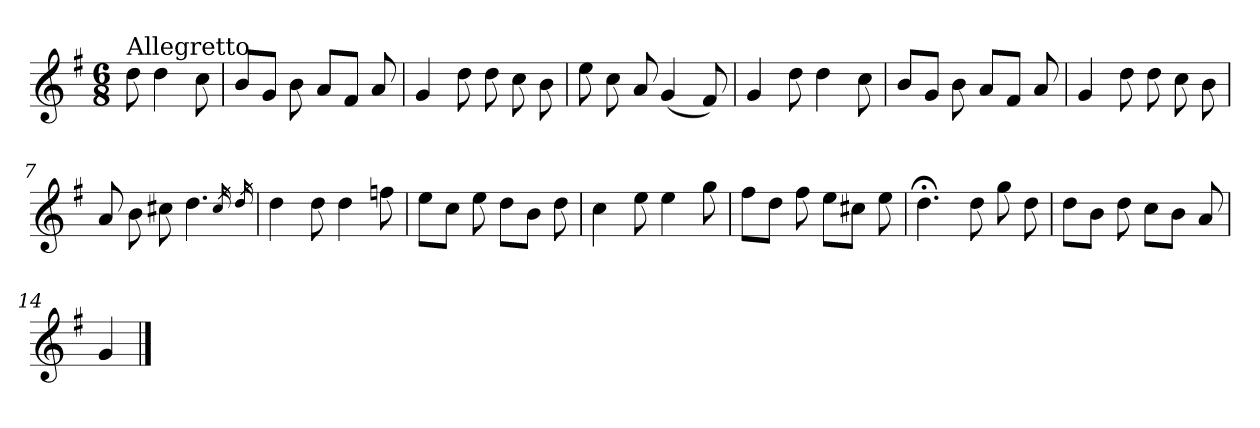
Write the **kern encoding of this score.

**kern
*part1
*staff1
*clefG2
*k[f#]
*G:
*M6/8
=
!LO:TX:a:t=Allegretto
8dd\
4dd\
8cc\
=1
8b/L
8g/J
8b\
8a/L
8f#/J
8a/
=2
4g/
8dd\
8dd\
8cc\
8b\
=3
8ee\
8cc\
8a/
(<4g/
8f#/)
=4
4g/
8dd\
4dd\
8cc\
=5
8b/L
8g/J
8b\
8a/L
8f#/J
8a/
!!LO:LB:g=z
=6
4g/
8dd\
8dd\
8cc\
8b\
=7
8a/
8b\
8cc#X\
4.dd\
16qcc#/
16qdd/
=8
4dd\
8dd\
4dd\
8ffn\
=9
8ee\L
8cc\J
8ee\
8dd\L
8b\J
8dd\
=10
4cc\
8ee\
4ee\
8gg\
=11
8ff#\L
8dd\J
8ff#\
8ee\L
8cc#X\J
8ee\
!!LO:LB:g=z
=12
4.dd;<\
8dd\
8gg\
8dd\
=13
8dd\L
8b\J
8dd\
8cc\L
8b\J
8a/
=14
4g/
==
*-
